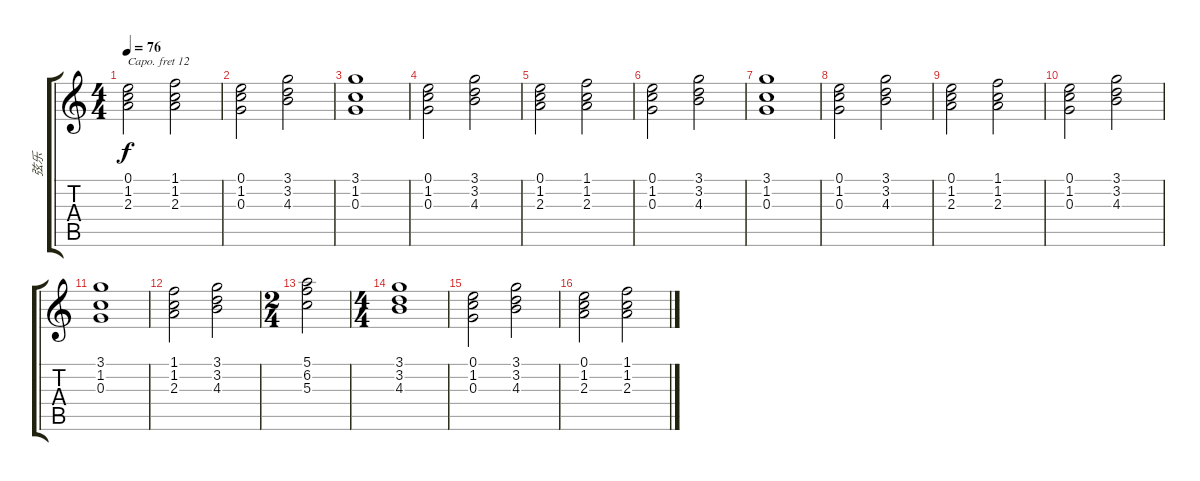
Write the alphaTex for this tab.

\track ("弦乐" "弦乐") {instrument stringensemble2}
\staff {score tabs}
\capo 12
\tuning (E4 B3 G3 D3 A2 E2) {hide}
\ts (4 4)
\tempo 76
\clef g2
\ks c
(0.1 1.2 2.3).2{dy f} (1.1 1.2 2.3).2 |
(0.1 1.2 0.3).2 (3.1 3.2 4.3).2 |
(3.1 1.2 0.3).1 |
(0.1 1.2 0.3).2 (3.1 3.2 4.3).2 |
(0.1 1.2 2.3).2 (1.1 1.2 2.3).2 |
(0.1 1.2 0.3).2 (3.1 3.2 4.3).2 |
(3.1 1.2 0.3).1 |
(0.1 1.2 0.3).2 (3.1 3.2 4.3).2 |
(0.1 1.2 2.3).2 (1.1 1.2 2.3).2 |
(0.1 1.2 0.3).2 (3.1 3.2 4.3).2 |
(3.1 1.2 0.3).1 |
(1.1 1.2 2.3).2 (3.1 3.2 4.3).2 |
\ts (2 4)
(5.1 6.2 5.3).2 |
\ts (4 4)
(3.1 3.2 4.3).1 |
(0.1 1.2 0.3).2 (3.1 3.2 4.3).2 |
(0.1 1.2 2.3).2 (1.1 1.2 2.3).2
